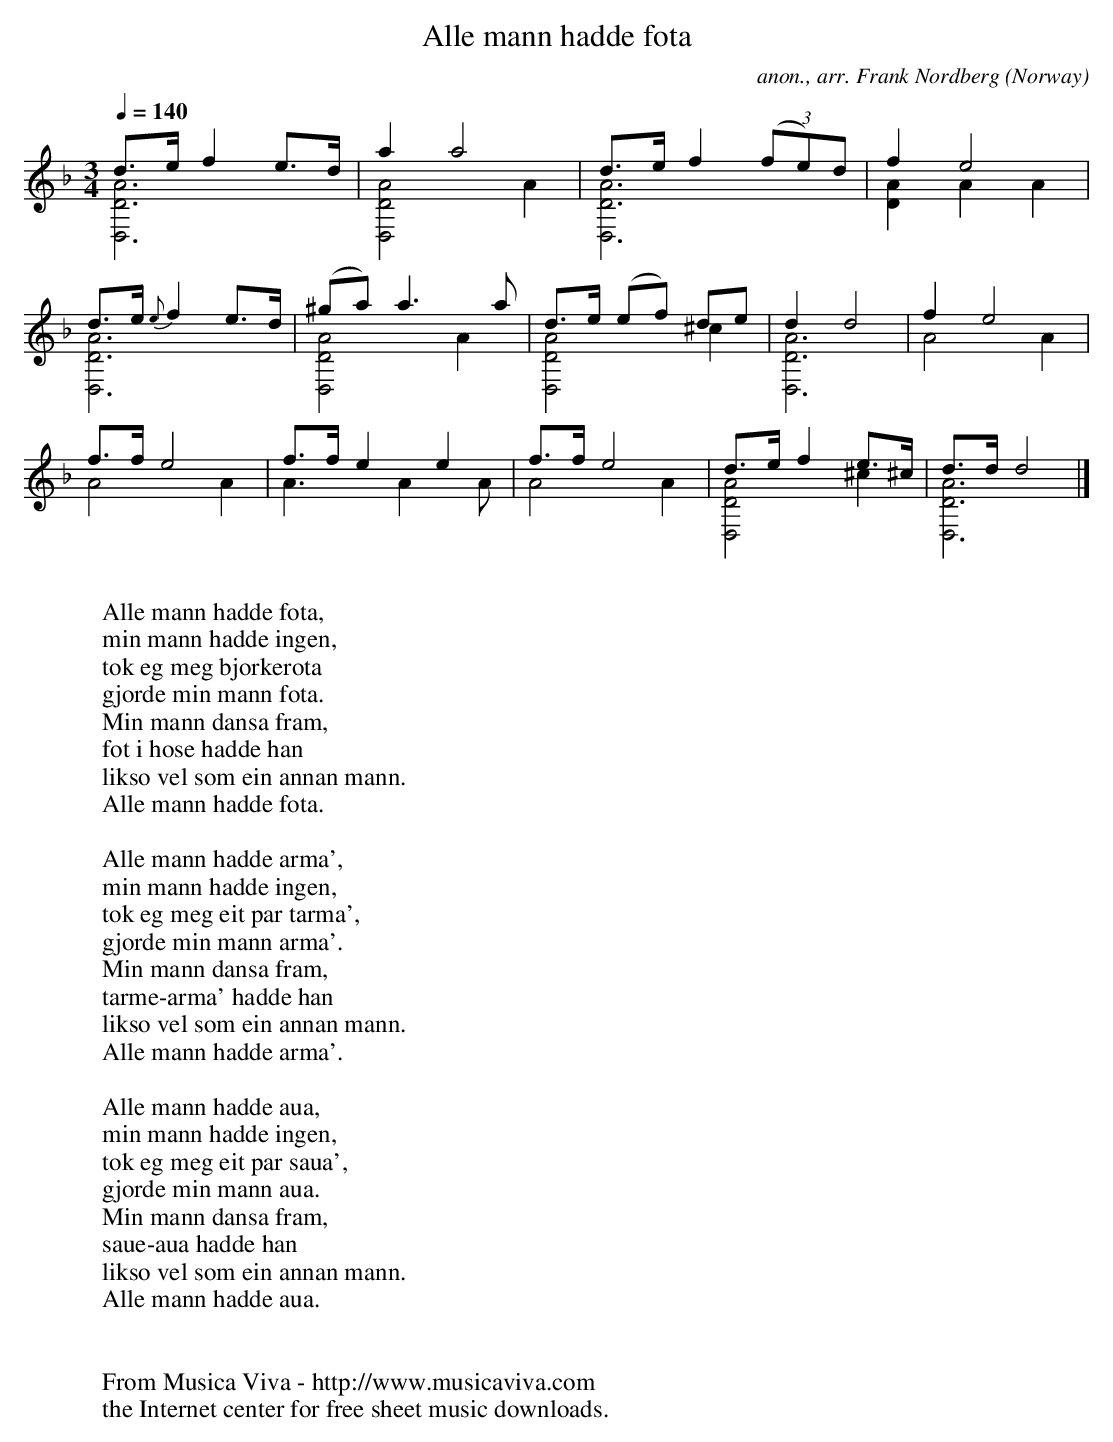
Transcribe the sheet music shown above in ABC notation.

X:1
T:Alle mann hadde fota
C:anon., arr. Frank Nordberg
O:Norway
V:1 Program 1 25 up %Acoustic guitar
V:2 Program 1 25 merge down %Acoustic guitar
M:3/4
L:1/8
Q:1/4=140
K:Dm
V:1
d>ef2e>d|a2a4|d>ef2(3(fe)d|f2e4|
V:2
[D,6D6A6]|[D,4D4A4]A2|[D,6D6A6]|[D2A2]A2A2|
V:1
d>e{e}f2e>d|(^ga)a3a|d>e (ef) de|d2d4|f2e4|
V:2
[D,6D6A6]|[D,4D4A4]A2|[D,4D4A4]^c2|[D,6D6A6]|A4A2|
V:1
f>fe4|f>fe2e2|f>fe4|d>ef2e>^c|d>dd4|]
V:2
A4A2|A3A2A|A4A2|[D,4D4A4]^c2|[D,6D6A6]|]
W:
W:Alle mann hadde fota,
W:min mann hadde ingen,
W:tok eg meg bj\orkerota
W:gjorde min mann fota.
W:  Min mann dansa fram,
W:  fot i hose hadde han
W:  likso vel som ein annan mann.
W:  Alle mann hadde fota.
W:
W:Alle mann hadde arma',
W:min mann hadde ingen,
W:tok eg meg eit par tarma',
W:gjorde min mann arma'.
W:  Min mann dansa fram,
W:  tarme-arma' hadde han
W:  likso vel som ein annan mann.
W:  Alle mann hadde arma'.
W:
W:Alle mann hadde aua,
W:min mann hadde ingen,
W:tok eg meg eit par saua',
W:gjorde min mann aua.
W:  Min mann dansa fram,
W:  saue-aua hadde han
W:  likso vel som ein annan mann.
W:  Alle mann hadde aua.
W:
W:
W:  From Musica Viva - http://www.musicaviva.com
W:  the Internet center for free sheet music downloads.
